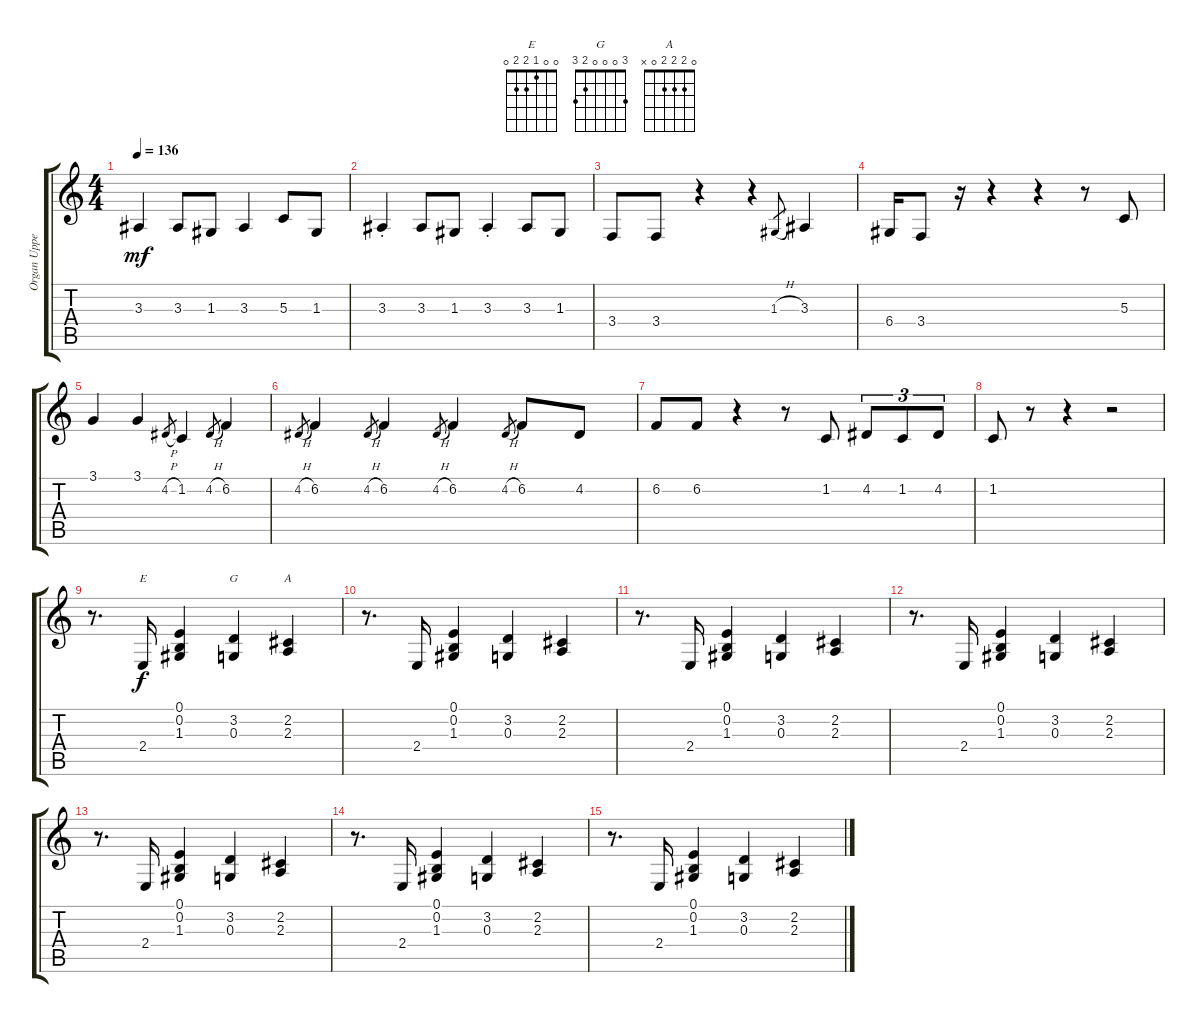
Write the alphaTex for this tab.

\track ("Organ Upper" "Organ Uppe") {instrument drawbarorgan}
\staff {score tabs}
\tuning (E4 B3 G3 D3 A2 E2) {hide}
\chord ("E" 0 0 1 2 2 0)
\chord ("G" 3 0 0 0 2 3)
\chord ("A" 0 2 2 2 0 x)
\ts (4 4)
\tempo 136
\clef g2
\ks c
3.3.4{dy mf} 3.3.8 1.3.8 3.3.4 5.3.8 1.3.8 |
3.3{st}.4 3.3.8 1.3.8 3.3{st}.4 3.3.8 1.3.8 |
3.4.8 3.4.8 r.4 r.4 1.3{h}.8{gr} 3.3.4 |
6.4.16 3.4.8 r.16 r.4 r.4 r.8 5.3.8 |
3.1.4 3.1.4 4.2{h}.8{gr} 1.2.4 4.2{h}.8{gr} 6.2.4 |
4.2{h}.8{gr} 6.2.4 4.2{h}.8{gr} 6.2.4 4.2{h}.8{gr} 6.2.4 4.2{h}.8{gr} 6.2.8 4.2.8 |
6.2.8 6.2.8 r.4 r.8 1.2.8 4.2.8{tu (3 2)} 1.2.8{tu (3 2)} 4.2.8{tu (3 2)} |
1.2.8 r.8 r.4 r.2 |
r.8{d} 2.4.16{ch "E" dy f} (0.1 0.2 1.3).4 (3.2 0.3).4{ch "G"} (2.2 2.3).4{ch "A"} |
r.8{d} 2.4.16 (0.1 0.2 1.3).4 (3.2 0.3).4 (2.2 2.3).4 |
r.8{d} 2.4.16 (0.1 0.2 1.3).4 (3.2 0.3).4 (2.2 2.3).4 |
r.8{d} 2.4.16 (0.1 0.2 1.3).4 (3.2 0.3).4 (2.2 2.3).4 |
r.8{d} 2.4.16 (0.1 0.2 1.3).4 (3.2 0.3).4 (2.2 2.3).4 |
r.8{d} 2.4.16 (0.1 0.2 1.3).4 (3.2 0.3).4 (2.2 2.3).4 |
r.8{d} 2.4.16 (0.1 0.2 1.3).4 (3.2 0.3).4 (2.2 2.3).4
